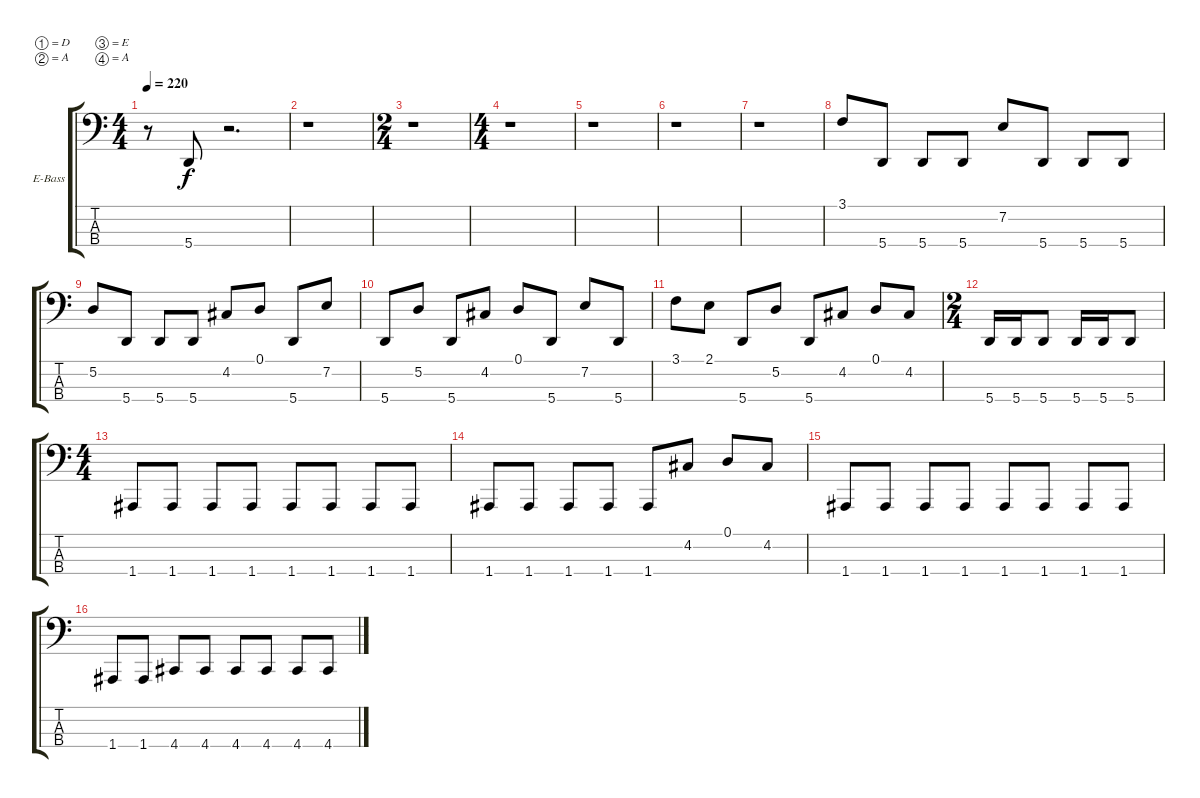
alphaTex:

\defaultSystemsLayout 4
\bracketExtendMode groupsimilarinstruments
\firstSystemTrackNameOrientation horizontal
\otherSystemsTrackNameOrientation horizontal
\track ("Electric Bass" "E-Bass") {instrument electricbassfinger}
\staff {score tabs}
\tuning (D2 A1 E1 A0)
\ts (4 4)
\tempo 220
\clef f4
\scale
0.333333
\ks c
r.8{dy f} 5.4.8 r.2{d} |
\scale
0.333333 r.1 |
\ts (2 4)
\scale
0.333333 r.1 |
\ts (4 4)
\scale
0.333333 r.1 |
\scale
0.333333 r.1 |
\scale
0.333333 r.1 |
\scale
0.333333 r.1 |
\scale
0.333333 3.1.8 5.4.8 5.4.8 5.4.8 7.2.8 5.4.8 5.4.8 5.4.8 |
\scale
0.333333 5.2.8 5.4.8 5.4.8 5.4.8 4.2.8 0.1.8 5.4.8 7.2.8 |
\scale
0.333333 5.4.8 5.2.8 5.4.8 4.2.8 0.1.8 5.4.8 7.2.8 5.4.8 |
\scale
0.333333 3.1.8 2.1.8 5.4.8 5.2.8 5.4.8 4.2.8 0.1.8 4.2.8 |
\ts (2 4)
\scale
0.333333 5.4.16 5.4.16 5.4.8 5.4.16 5.4.16 5.4.8 |
\ts (4 4)
\scale
0.333333 1.4.8 1.4.8 1.4.8 1.4.8 1.4.8 1.4.8 1.4.8 1.4.8 |
\scale
0.333333 1.4.8 1.4.8 1.4.8 1.4.8 1.4.8 4.2.8 0.1.8 4.2.8 |
\scale
0.333333 1.4.8 1.4.8 1.4.8 1.4.8 1.4.8 1.4.8 1.4.8 1.4.8 |
\scale
0.333333 1.4.8 1.4.8 4.4.8 4.4.8 4.4.8 4.4.8 4.4.8 4.4.8
